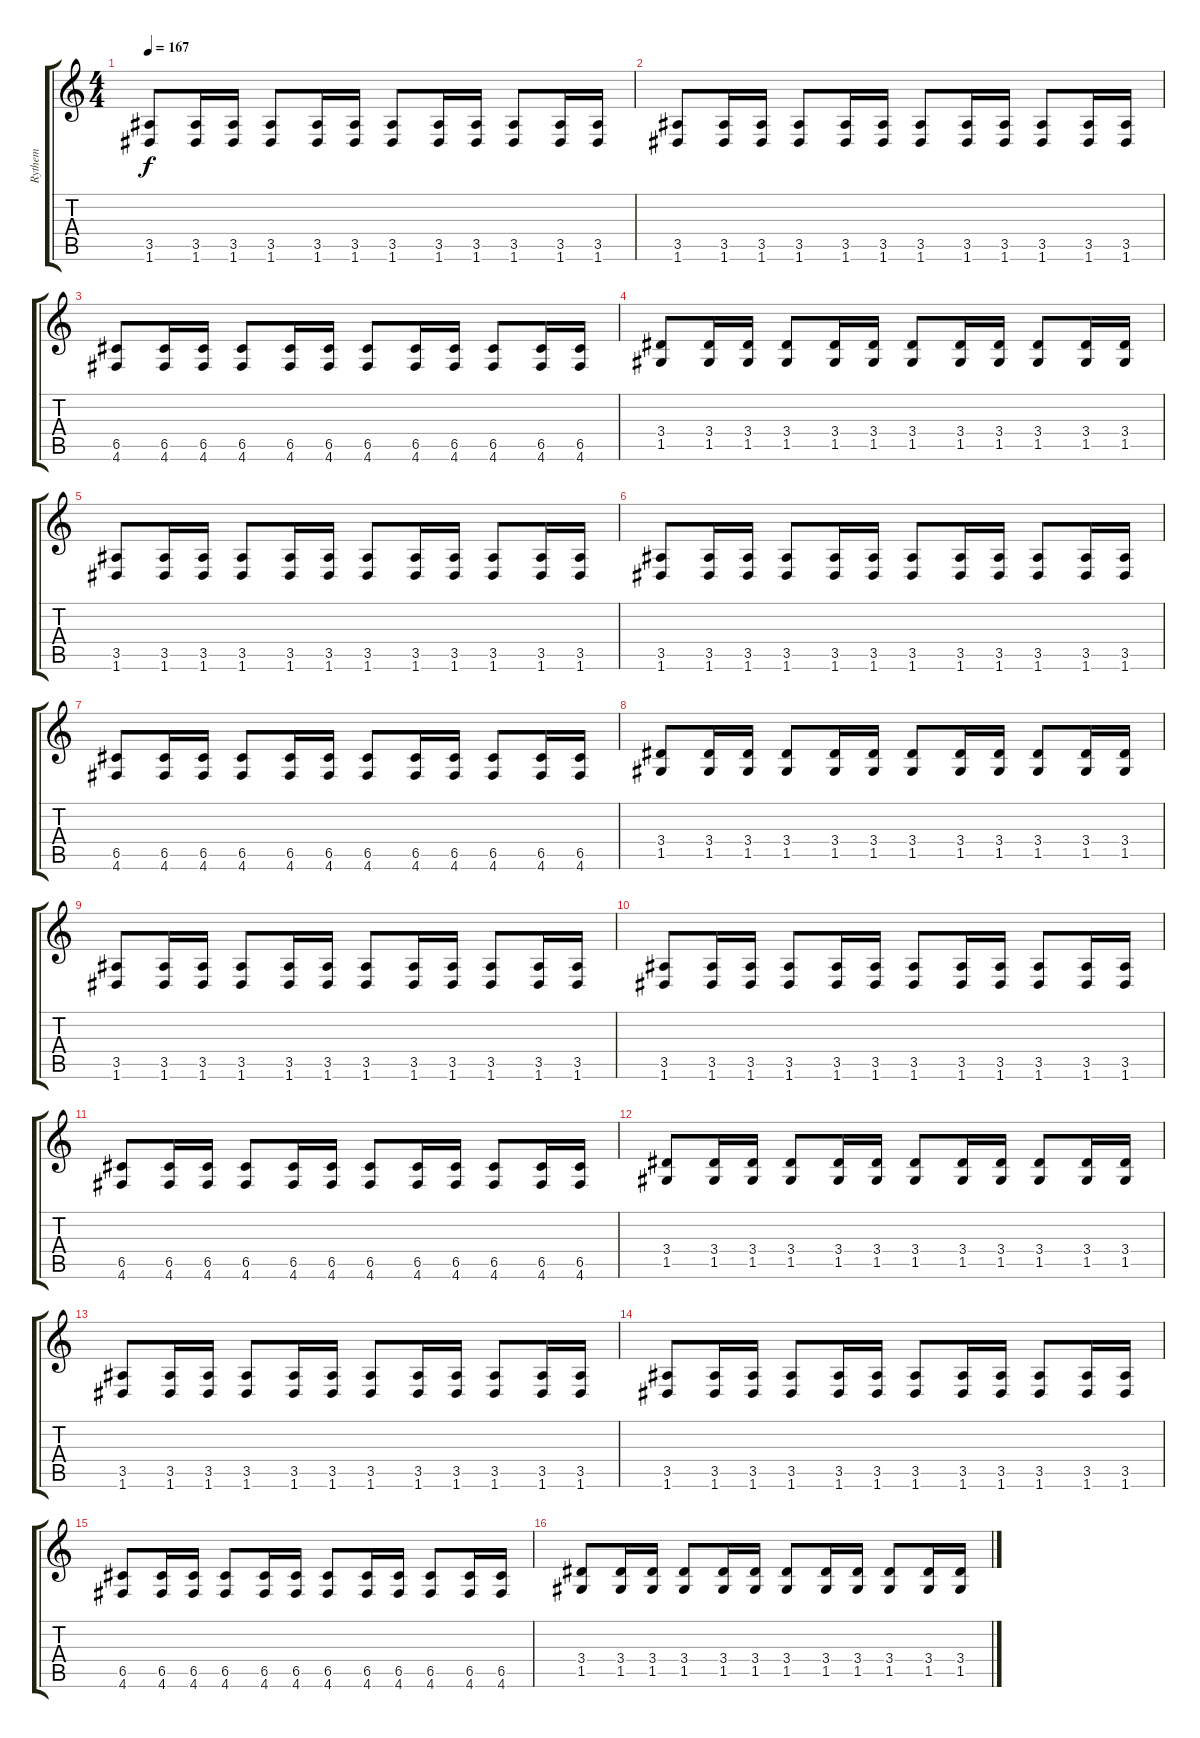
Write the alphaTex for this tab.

\track ("Rythem" "Rythem") {instrument distortionguitar}
\staff {score tabs}
\tuning (D4 A3 F3 C3 G2 D2) {hide}
\ts (4 4)
\tempo 167
\clef g2
\ks c
(3.5 1.6).8{dy f} (3.5 1.6).16 (3.5 1.6).16 (3.5 1.6).8 (3.5 1.6).16 (3.5 1.6).16 (3.5 1.6).8 (3.5 1.6).16 (3.5 1.6).16 (3.5 1.6).8 (3.5 1.6).16 (3.5 1.6).16 |
(3.5 1.6).8 (3.5 1.6).16 (3.5 1.6).16 (3.5 1.6).8 (3.5 1.6).16 (3.5 1.6).16 (3.5 1.6).8 (3.5 1.6).16 (3.5 1.6).16 (3.5 1.6).8 (3.5 1.6).16 (3.5 1.6).16 |
(6.5 4.6).8 (6.5 4.6).16 (6.5 4.6).16 (6.5 4.6).8 (6.5 4.6).16 (6.5 4.6).16 (6.5 4.6).8 (6.5 4.6).16 (6.5 4.6).16 (6.5 4.6).8 (6.5 4.6).16 (6.5 4.6).16 |
(3.4 1.5).8 (3.4 1.5).16 (3.4 1.5).16 (3.4 1.5).8 (3.4 1.5).16 (3.4 1.5).16 (3.4 1.5).8 (3.4 1.5).16 (3.4 1.5).16 (3.4 1.5).8 (3.4 1.5).16 (3.4 1.5).16 |
(3.5 1.6).8 (3.5 1.6).16 (3.5 1.6).16 (3.5 1.6).8 (3.5 1.6).16 (3.5 1.6).16 (3.5 1.6).8 (3.5 1.6).16 (3.5 1.6).16 (3.5 1.6).8 (3.5 1.6).16 (3.5 1.6).16 |
(3.5 1.6).8 (3.5 1.6).16 (3.5 1.6).16 (3.5 1.6).8 (3.5 1.6).16 (3.5 1.6).16 (3.5 1.6).8 (3.5 1.6).16 (3.5 1.6).16 (3.5 1.6).8 (3.5 1.6).16 (3.5 1.6).16 |
(6.5 4.6).8 (6.5 4.6).16 (6.5 4.6).16 (6.5 4.6).8 (6.5 4.6).16 (6.5 4.6).16 (6.5 4.6).8 (6.5 4.6).16 (6.5 4.6).16 (6.5 4.6).8 (6.5 4.6).16 (6.5 4.6).16 |
(3.4 1.5).8 (3.4 1.5).16 (3.4 1.5).16 (3.4 1.5).8 (3.4 1.5).16 (3.4 1.5).16 (3.4 1.5).8 (3.4 1.5).16 (3.4 1.5).16 (3.4 1.5).8 (3.4 1.5).16 (3.4 1.5).16 |
(3.5 1.6).8 (3.5 1.6).16 (3.5 1.6).16 (3.5 1.6).8 (3.5 1.6).16 (3.5 1.6).16 (3.5 1.6).8 (3.5 1.6).16 (3.5 1.6).16 (3.5 1.6).8 (3.5 1.6).16 (3.5 1.6).16 |
(3.5 1.6).8 (3.5 1.6).16 (3.5 1.6).16 (3.5 1.6).8 (3.5 1.6).16 (3.5 1.6).16 (3.5 1.6).8 (3.5 1.6).16 (3.5 1.6).16 (3.5 1.6).8 (3.5 1.6).16 (3.5 1.6).16 |
(6.5 4.6).8 (6.5 4.6).16 (6.5 4.6).16 (6.5 4.6).8 (6.5 4.6).16 (6.5 4.6).16 (6.5 4.6).8 (6.5 4.6).16 (6.5 4.6).16 (6.5 4.6).8 (6.5 4.6).16 (6.5 4.6).16 |
(3.4 1.5).8 (3.4 1.5).16 (3.4 1.5).16 (3.4 1.5).8 (3.4 1.5).16 (3.4 1.5).16 (3.4 1.5).8 (3.4 1.5).16 (3.4 1.5).16 (3.4 1.5).8 (3.4 1.5).16 (3.4 1.5).16 |
(3.5 1.6).8 (3.5 1.6).16 (3.5 1.6).16 (3.5 1.6).8 (3.5 1.6).16 (3.5 1.6).16 (3.5 1.6).8 (3.5 1.6).16 (3.5 1.6).16 (3.5 1.6).8 (3.5 1.6).16 (3.5 1.6).16 |
(3.5 1.6).8 (3.5 1.6).16 (3.5 1.6).16 (3.5 1.6).8 (3.5 1.6).16 (3.5 1.6).16 (3.5 1.6).8 (3.5 1.6).16 (3.5 1.6).16 (3.5 1.6).8 (3.5 1.6).16 (3.5 1.6).16 |
(6.5 4.6).8 (6.5 4.6).16 (6.5 4.6).16 (6.5 4.6).8 (6.5 4.6).16 (6.5 4.6).16 (6.5 4.6).8 (6.5 4.6).16 (6.5 4.6).16 (6.5 4.6).8 (6.5 4.6).16 (6.5 4.6).16 |
(3.4 1.5).8 (3.4 1.5).16 (3.4 1.5).16 (3.4 1.5).8 (3.4 1.5).16 (3.4 1.5).16 (3.4 1.5).8 (3.4 1.5).16 (3.4 1.5).16 (3.4 1.5).8 (3.4 1.5).16 (3.4 1.5).16
